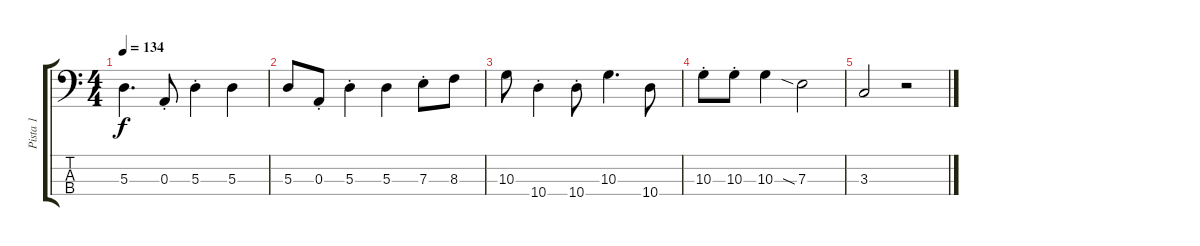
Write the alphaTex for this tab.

\track ("Pista 1" "Pista 1") {instrument electricbassfinger}
\staff {score tabs}
\tuning (G2 D2 A1 E1) {hide}
\ts (4 4)
\tempo 134
\clef f4
\ks c
5.3.4{d dy f} 0.3{st}.8 5.3{st}.4 5.3.4 |
5.3.8 0.3{st}.8 5.3{st}.4 5.3.4 7.3{st}.8 8.3.8 |
10.3.8 10.4{st}.4 10.4{st}.8 10.3.4{d} 10.4.8 |
10.3{st}.8 10.3{st}.8 10.3.4 7.3{sia}.2 |
3.3.2 r.2
